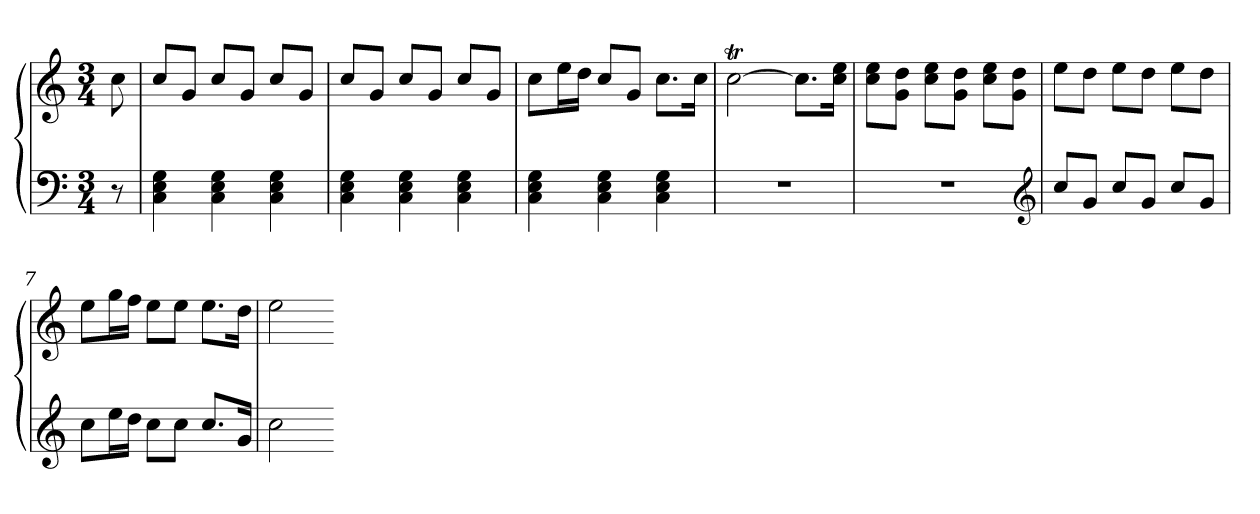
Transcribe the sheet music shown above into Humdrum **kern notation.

**kern	**kern
*part1	*part1
*staff2	*staff1
*clefF4	*clefG2
*k[]	*k[]
*M3/4	*M3/4
=	=
8r	8cc\
=1	=1
4C\ 4E\ 4G\	8cc/L
.	8g/J
4C\ 4E\ 4G\	8cc/L
.	8g/J
4C\ 4E\ 4G\	8cc/L
.	8g/J
=2	=2
4C\ 4E\ 4G\	8cc/L
.	8g/J
4C\ 4E\ 4G\	8cc/L
.	8g/J
4C\ 4E\ 4G\	8cc/L
.	8g/J
=3	=3
4C\ 4E\ 4G\	8cc\L
.	16ee\L
.	16dd\JJ
4C\ 4E\ 4G\	8cc/L
.	8g/J
4C\ 4E\ 4G\	8.cc\L
.	16cc\Jk
!!LO:LB:g=z
=4	=4
2.r	[2ccT\
.	8.cc\L]
.	16cc\ 16ee\Jk
=5	=5
2.r	8cc\ 8ee\L
.	8g\ 8dd\J
.	8cc\ 8ee\L
.	8g\ 8dd\J
.	8cc\ 8ee\L
.	8g\ 8dd\J
*clefG2	*
=6	=6
8cc/L	8ee\L
8g/J	8dd\J
8cc/L	8ee\L
8g/J	8dd\J
8cc/L	8ee\L
8g/J	8dd\J
=7	=7
8cc\L	8ee\L
16ee\L	16gg\L
16dd\JJ	16ff\JJ
8cc\L	8ee\L
8cc\J	8ee\J
8.cc/L	8.ee\L
16g/Jk	16dd\Jk
=8	=8
2cc\	2ee\
=-	=-
*-	*-
